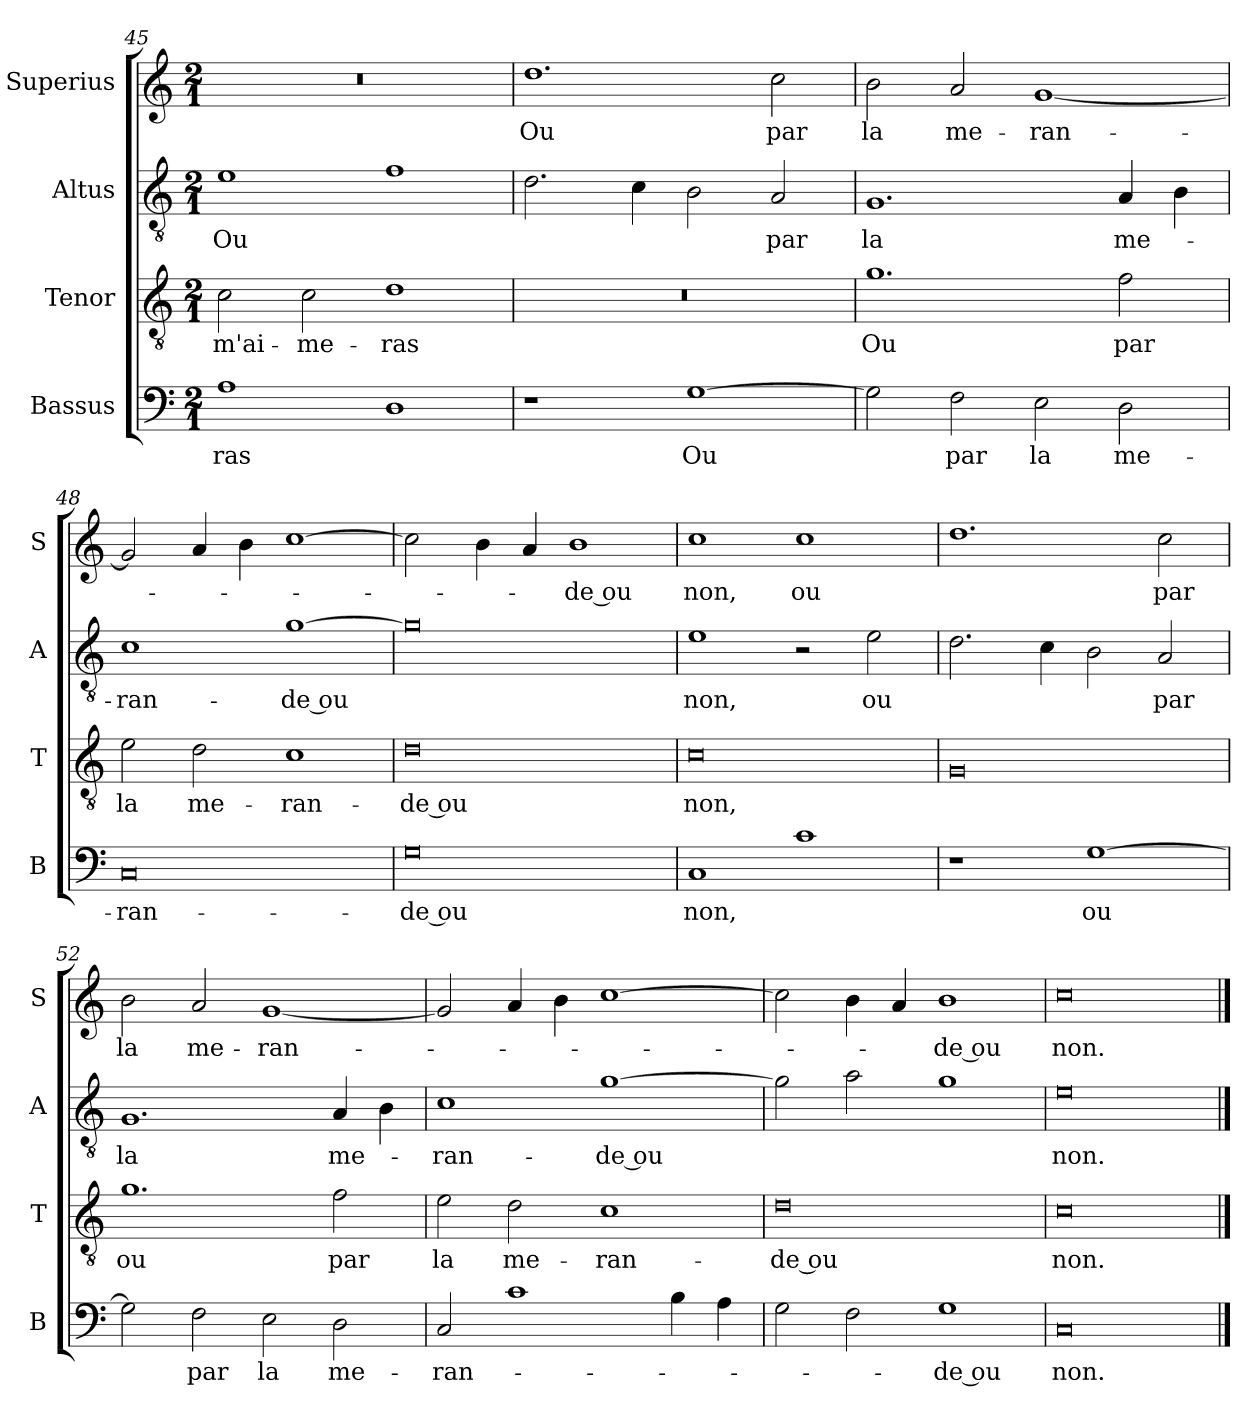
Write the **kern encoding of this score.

**kern	**text	**kern	**text	**kern	**text	**kern	**text
*part4	*part4	*part3	*part3	*part2	*part2	*part1	*part1
*staff4	*staff4	*staff3	*staff3	*staff2	*staff2	*staff1	*staff1
*I"Bassus	*	*I"Tenor	*	*I"Altus	*	*I"Superius	*
*I'B	*	*I'T	*	*I'A	*	*I'S	*
*clefF4	*	*clefGv2	*	*clefGv2	*	*clefG2	*
*k[]	*	*k[]	*	*k[]	*	*k[]	*
*M2/1	*	*M2/1	*	*M2/1	*	*M2/1	*
=45	=45	=45	=45	=45	=45	=45	=45
1A	-ras	2c\	m'ai-	1e	Ou	0r	.
.	.	2c\	-me-	.	.	.	.
1D	.	1d	-ras	1f	.	.	.
=46	=46	=46	=46	=46	=46	=46	=46
1r	.	0r	.	2.d\	.	1.dd	Ou
.	.	.	.	4c\	.	.	.
[1G	Ou	.	.	2B\	.	.	.
.	.	.	.	2A/	par	2cc\	par
=47	=47	=47	=47	=47	=47	=47	=47
2G\]	.	1.g	Ou	1.G	la	2b\	la
2F\	par	.	.	.	.	2a/	me-
2E\	la	.	.	.	.	[1g	-ran-
2D\	me-	2f\	par	4A/	me-	.	.
.	.	.	.	4B\	.	.	.
=48	=48	=48	=48	=48	=48	=48	=48
0C	-ran-	2e\	la	1c	-ran-	2g/]	.
.	.	2d\	me-	.	.	4a/	.
.	.	.	.	.	.	4b\	.
.	.	1c	-ran-	[1g	-de ou	[1cc	.
=49	=49	=49	=49	=49	=49	=49	=49
0G	-de ou	0d	-de ou	0g]	.	2cc\]	.
.	.	.	.	.	.	4b\	.
.	.	.	.	.	.	4a/	.
.	.	.	.	.	.	1b	-de ou
=50	=50	=50	=50	=50	=50	=50	=50
1C	non,	0c	non,	1e	non,	1cc	non,
1c	.	.	.	2r	.	1cc	ou
.	.	.	.	2e\	ou	.	.
=51	=51	=51	=51	=51	=51	=51	=51
1r	.	0G	.	2.d\	.	1.dd	.
.	.	.	.	4c\	.	.	.
[1G	ou	.	.	2B\	.	.	.
.	.	.	.	2A/	par	2cc\	par
=52	=52	=52	=52	=52	=52	=52	=52
2G\]	.	1.g	ou	1.G	la	2b\	la
2F\	par	.	.	.	.	2a/	me-
2E\	la	.	.	.	.	[1g	-ran-
2D\	me-	2f\	par	4A/	me-	.	.
.	.	.	.	4B\	.	.	.
=53	=53	=53	=53	=53	=53	=53	=53
2C/	-ran-	2e\	la	1c	-ran-	2g/]	.
1c	.	2d\	me-	.	.	4a/	.
.	.	.	.	.	.	4b\	.
.	.	1c	-ran-	[1g	-de ou	[1cc	.
4B\	.	.	.	.	.	.	.
4A\	.	.	.	.	.	.	.
=54	=54	=54	=54	=54	=54	=54	=54
2G\	.	0d	-de ou	2g\]	.	2cc\]	.
2F\	.	.	.	2a\	.	4b\	.
.	.	.	.	.	.	4a/	.
1G	-de ou	.	.	1g	.	1b	-de ou
=55	=55	=55	=55	=55	=55	=55	=55
0C/	non.	0c	non.	0e	non.	0cc	non.
==	==	==	==	==	==	==	==
*-	*-	*-	*-	*-	*-	*-	*-
